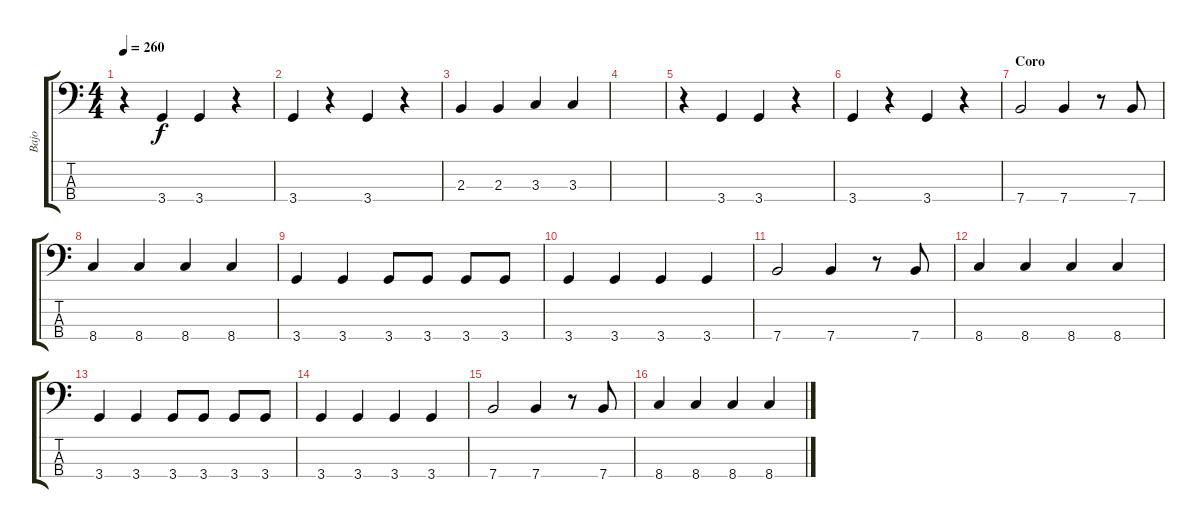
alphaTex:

\track ("Bajo" "Bajo") {instrument slapbass2}
\staff {score tabs}
\tuning (G2 D2 A1 E1) {hide}
\ts (4 4)
\tempo 260
\clef f4
\ks c
r.4{dy f} 3.4.4 3.4.4 r.4 |
3.4.4 r.4 3.4.4 r.4 |
2.3.4 2.3.4 3.3.4 3.3.4 |
|
r.4 3.4.4 3.4.4 r.4 |
3.4.4 r.4 3.4.4 r.4 |
\section ("" "Coro")
7.4.2 7.4.4 r.8 7.4.8 |
8.4.4 8.4.4 8.4.4 8.4.4 |
3.4.4 3.4.4 3.4.8 3.4.8 3.4.8 3.4.8 |
3.4.4 3.4.4 3.4.4 3.4.4 |
7.4.2 7.4.4 r.8 7.4.8 |
8.4.4 8.4.4 8.4.4 8.4.4 |
3.4.4 3.4.4 3.4.8 3.4.8 3.4.8 3.4.8 |
3.4.4 3.4.4 3.4.4 3.4.4 |
7.4.2 7.4.4 r.8 7.4.8 |
8.4.4 8.4.4 8.4.4 8.4.4
